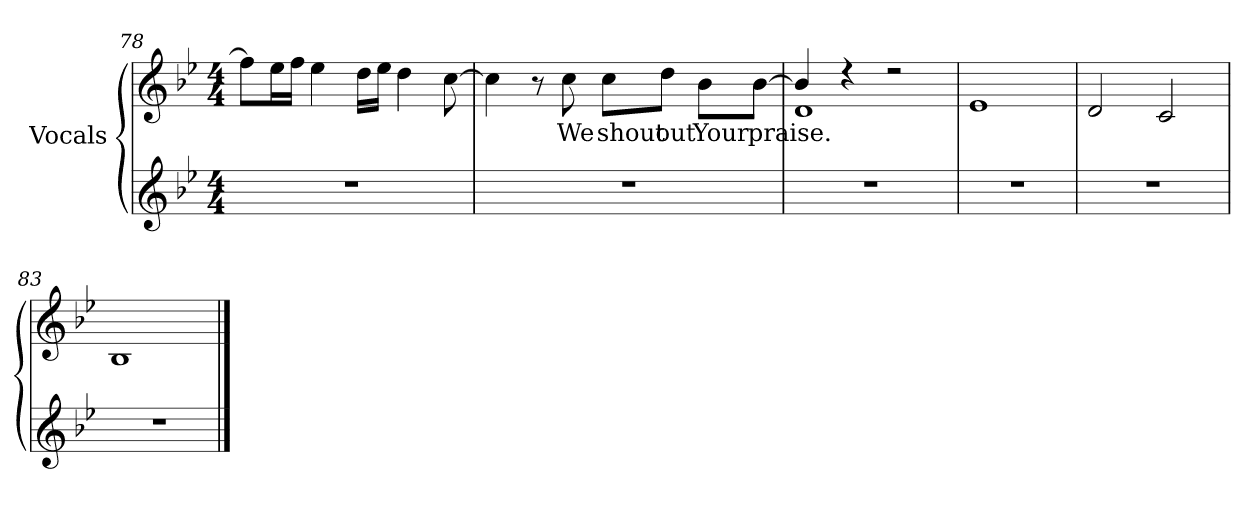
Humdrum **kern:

**kern	**kern	**text
*part2	*part1	*part1
*staff2	*staff1	*staff1
*	*I"Vocals	*
*clefG2	*clefG2	*
*k[b-e-]	*k[b-e-]	*
*B-:	*B-:	*
*M4/4	*M4/4	*
=78	=78	=78
1r	8ff\L]	.
.	16ee-\L	.
.	16ff\JJ	.
.	4ee-\	.
.	16dd\LL	.
.	16ee-\JJ	.
.	4dd\	.
.	[8cc\	.
!!LO:LB:g=z
=79	=79	=79
1r	4cc\]	.
.	8r	.
!	!	!LO:LY:b
.	8cc\	We
!	!	!LO:LY:b
.	8cc\L	shout
!	!	!LO:LY:b
.	8dd\J	out
!	!	!LO:LY:b
.	8b-\L	Your
!	!	!LO:LY:b
.	[8b-\J	praise.
=80	=80	=80
*	*^	*
1r	4b-/]	1d!	.
.	4r	.	.
.	2r	.	.
*	*v	*v	*
=81	=81	=81
1r	1e-!	.
=82	=82	=82
1r	2d!/	.
.	2c!/	.
=83	=83	=83
1r	1B-!	.
==	==	==
*-	*-	*-
